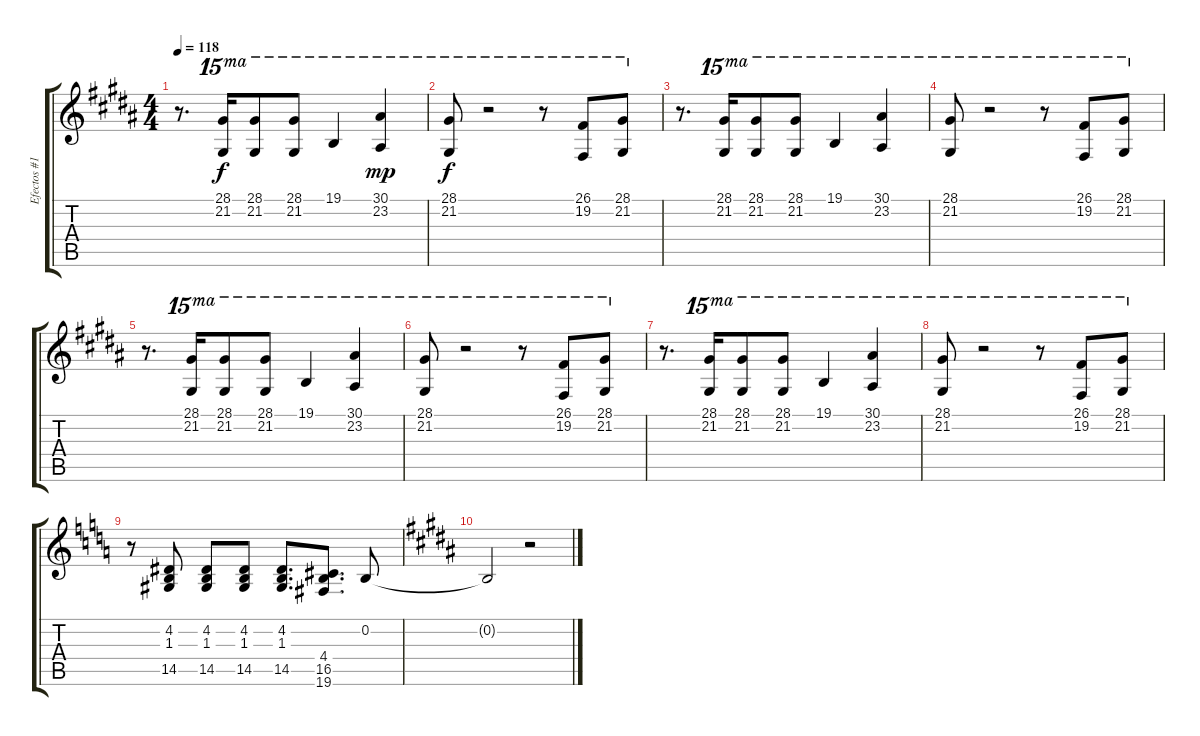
\track ("Efectos #1" "Efectos #1") {instrument stringensemble2}
\staff {score tabs}
\tuning (E4 B3 G3 D3 A2 E2) {hide}
\ts (4 4)
\tempo 118
\clef g2
\ks b
r.8{d dy f} (28.1 21.2).16{ot 15ma beam merge} (28.1 21.2).8{ot 15ma} (28.1 21.2).8{ot 15ma} 19.1.4{ot 15ma} (30.1 23.2).4{ot 15ma dy mp} |
(28.1 21.2).8{ot 15ma dy f} r.2{ot 15ma} r.8{ot 15ma} (26.1 19.2).8{ot 15ma} (28.1 21.2).8{ot 15ma} |
r.8{d} (28.1 21.2).16{ot 15ma beam merge} (28.1 21.2).8{ot 15ma} (28.1 21.2).8{ot 15ma} 19.1.4{ot 15ma} (30.1 23.2).4{ot 15ma} |
(28.1 21.2).8{ot 15ma} r.2{ot 15ma} r.8{ot 15ma} (26.1 19.2).8{ot 15ma} (28.1 21.2).8{ot 15ma} |
r.8{d} (28.1 21.2).16{ot 15ma beam merge} (28.1 21.2).8{ot 15ma} (28.1 21.2).8{ot 15ma} 19.1.4{ot 15ma} (30.1 23.2).4{ot 15ma} |
(28.1 21.2).8{ot 15ma} r.2{ot 15ma} r.8{ot 15ma} (26.1 19.2).8{ot 15ma} (28.1 21.2).8{ot 15ma} |
r.8{d} (28.1 21.2).16{ot 15ma beam merge} (28.1 21.2).8{ot 15ma} (28.1 21.2).8{ot 15ma} 19.1.4{ot 15ma} (30.1 23.2).4{ot 15ma} |
(28.1 21.2).8{ot 15ma} r.2{ot 15ma} r.8{ot 15ma} (26.1 19.2).8{ot 15ma} (28.1 21.2).8{ot 15ma} |
\ks c
r.8 (4.2 1.3 14.5).8 (4.2 1.3 14.5).8 (4.2 1.3 14.5).8 (4.2 1.3 14.5).8{d} (4.4 16.5 19.6).8{d} 0.2.8 |
\ks b
0.2{t}.2 r.2
